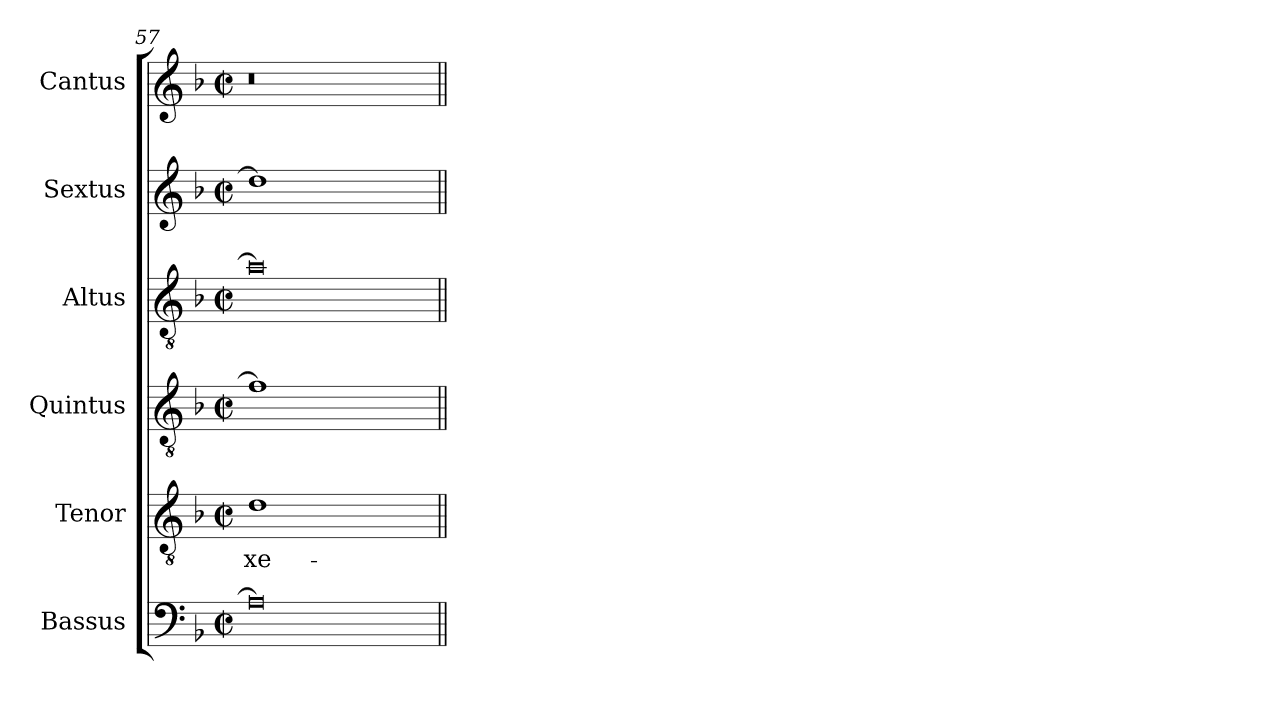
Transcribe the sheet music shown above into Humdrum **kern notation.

**kern	**kern	**text	**kern	**text	**kern	**kern	**text	**kern
*part6	*part5	*part5	*part4	*part4	*part3	*part2	*part2	*part1
*staff6	*staff5	*staff5	*staff4	*staff4	*staff3	*staff2	*staff2	*staff1
*I"Bassus	*I"Tenor	*	*I"Quintus	*	*I"Altus	*I"Sextus	*	*I"Cantus
*I'B.	*	*	*	*	*	*	*	*
*clefF4	*clefGv2	*	*clefGv2	*	*clefGv2	*clefG2	*	*clefG2
*k[b-]	*k[b-]	*	*k[b-]	*	*k[b-]	*k[b-]	*	*k[b-]
*F:	*F:	*	*F:	*	*F:	*F:	*	*F:
*M2/2	*M2/2	*	*M2/2	*	*M2/2	*M2/2	*	*M2/2
*met(c|)	*met(c|)	*	*met(c|)	*	*met(c|)	*met(c|)	*	*met(c|)
=57	=57	=57	=57	=57	=57	=57	=57	=57
!	!	!	!	!	!	!	!	!LO:N:vis=0
0A\]	1d\	-xe-	1f\]	.	0a\]	1dd\]	.	1r
.	1c#X\yy	-runt.	1e\yy	-runt.	.	1een\yy	-runt.	1ryy
=||	=||	=||	=||	=||	=||	=||	=||	=||
*-	*-	*-	*-	*-	*-	*-	*-	*-
